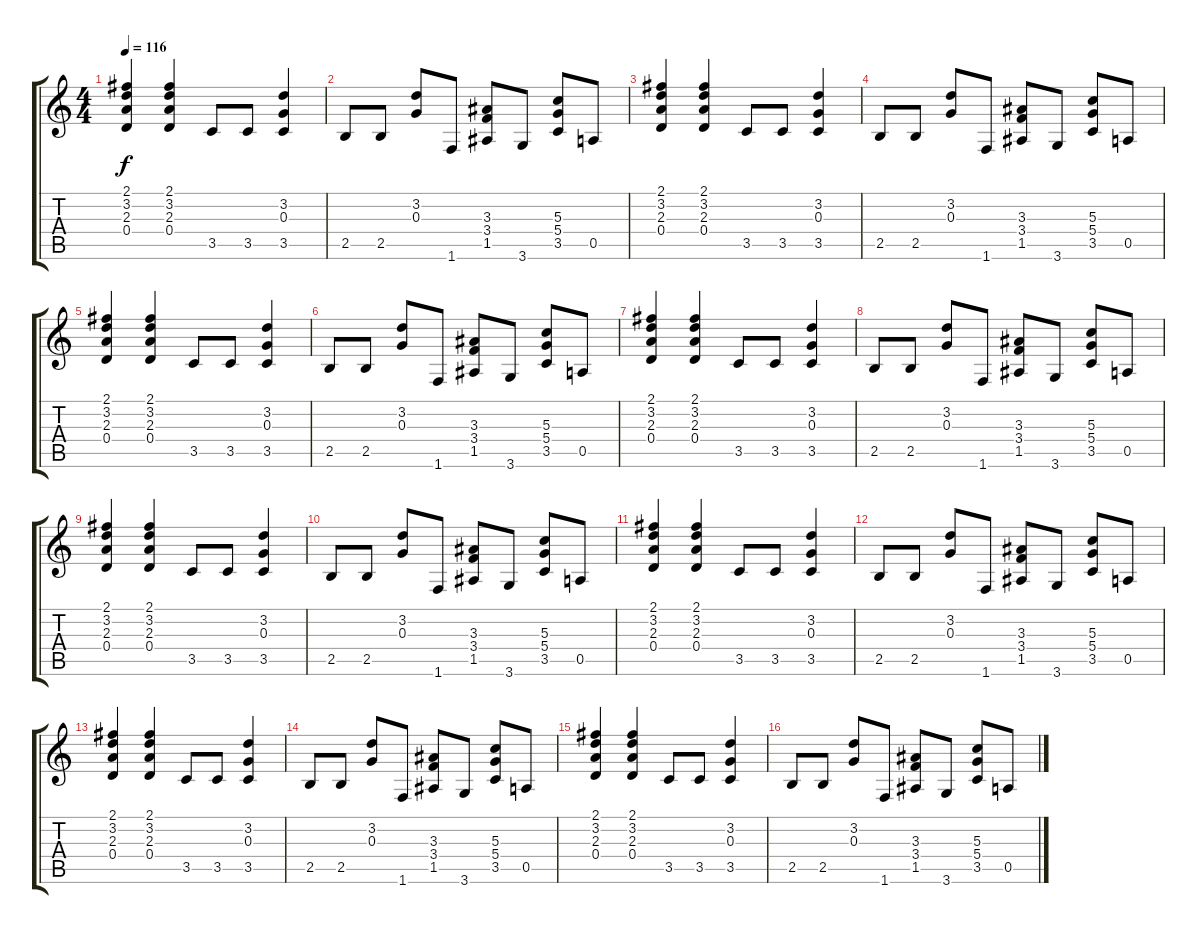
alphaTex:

\track "" {instrument overdrivenguitar}
\staff {score tabs}
\tuning (E4 B3 G3 D3 A2 E2) {hide}
\ts (4 4)
\tempo 116
\clef g2
\ks c
(2.1 3.2 2.3 0.4).4{dy f} (2.1 3.2 2.3 0.4).4 3.5.8 3.5.8 (3.2 0.3 3.5).4 |
2.5.8 2.5.8 (3.2 0.3).8 1.6.8 (3.3 3.4 1.5).8 3.6.8 (5.3 5.4 3.5).8 0.5.8 |
(2.1 3.2 2.3 0.4).4 (2.1 3.2 2.3 0.4).4 3.5.8 3.5.8 (3.2 0.3 3.5).4 |
2.5.8 2.5.8 (3.2 0.3).8 1.6.8 (3.3 3.4 1.5).8 3.6.8 (5.3 5.4 3.5).8 0.5.8 |
(2.1 3.2 2.3 0.4).4 (2.1 3.2 2.3 0.4).4 3.5.8 3.5.8 (3.2 0.3 3.5).4 |
2.5.8 2.5.8 (3.2 0.3).8 1.6.8 (3.3 3.4 1.5).8 3.6.8 (5.3 5.4 3.5).8 0.5.8 |
(2.1 3.2 2.3 0.4).4 (2.1 3.2 2.3 0.4).4 3.5.8 3.5.8 (3.2 0.3 3.5).4 |
2.5.8 2.5.8 (3.2 0.3).8 1.6.8 (3.3 3.4 1.5).8 3.6.8 (5.3 5.4 3.5).8 0.5.8 |
(2.1 3.2 2.3 0.4).4 (2.1 3.2 2.3 0.4).4 3.5.8 3.5.8 (3.2 0.3 3.5).4 |
2.5.8 2.5.8 (3.2 0.3).8 1.6.8 (3.3 3.4 1.5).8 3.6.8 (5.3 5.4 3.5).8 0.5.8 |
(2.1 3.2 2.3 0.4).4 (2.1 3.2 2.3 0.4).4 3.5.8 3.5.8 (3.2 0.3 3.5).4 |
2.5.8 2.5.8 (3.2 0.3).8 1.6.8 (3.3 3.4 1.5).8 3.6.8 (5.3 5.4 3.5).8 0.5.8 |
(2.1 3.2 2.3 0.4).4 (2.1 3.2 2.3 0.4).4 3.5.8 3.5.8 (3.2 0.3 3.5).4 |
2.5.8 2.5.8 (3.2 0.3).8 1.6.8 (3.3 3.4 1.5).8 3.6.8 (5.3 5.4 3.5).8 0.5.8 |
(2.1 3.2 2.3 0.4).4 (2.1 3.2 2.3 0.4).4 3.5.8 3.5.8 (3.2 0.3 3.5).4 |
2.5.8 2.5.8 (3.2 0.3).8 1.6.8 (3.3 3.4 1.5).8 3.6.8 (5.3 5.4 3.5).8 0.5.8
